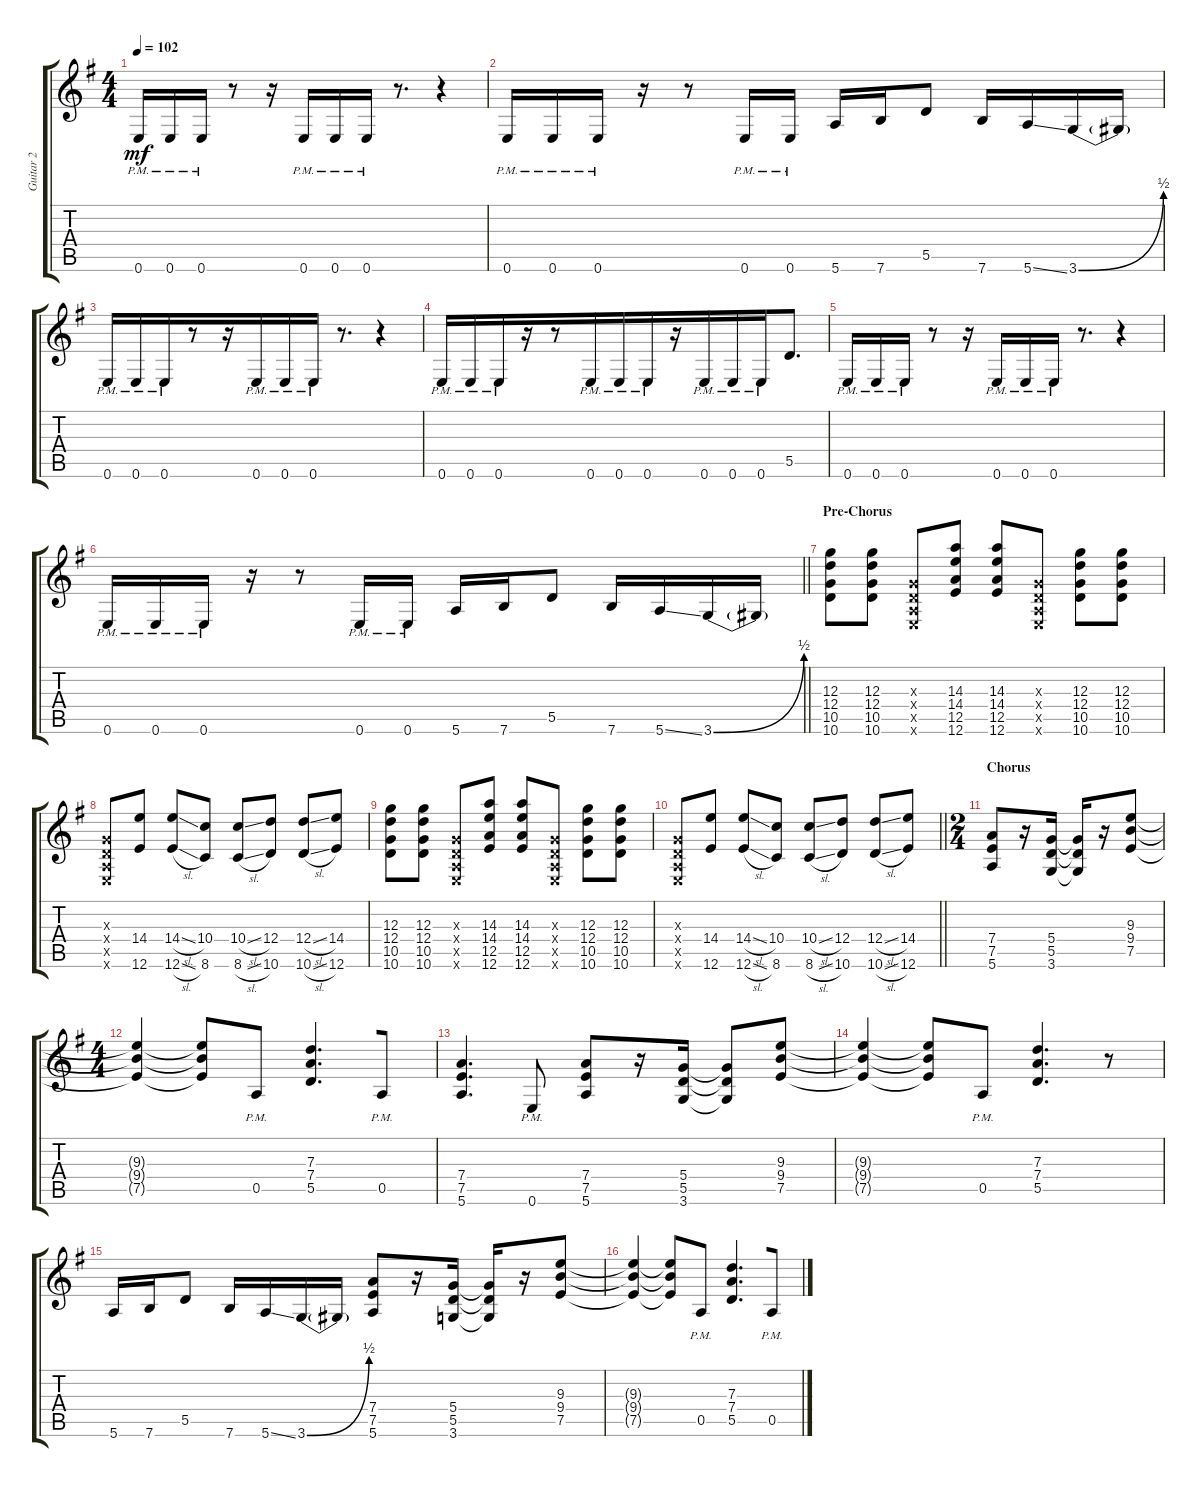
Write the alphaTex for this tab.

\track ("Guitar 2" "Guitar 2") {instrument distortionguitar}
\staff {score tabs}
\tuning (E4 B3 G3 D3 A2 E2) {hide}
\ts (4 4)
\tempo 102
\clef g2
\ks g
0.6{pm}.16{dy mf beam merge} 0.6{pm}.16{beam merge} 0.6{pm}.16 r.8 r.16{beam merge} 0.6{pm}.16 0.6{pm}.16{beam merge} 0.6{pm}.16 r.8{d} r.4 |
0.6{pm}.16{beam merge} 0.6{pm}.16 0.6{pm}.16 r.16{beam merge} r.8{beam merge} 0.6{pm}.16{beam merge} 0.6{pm}.16 5.6.16{beam merge} 7.6.16{beam merge} 5.5.8 7.6.16 5.6{ss}.16 3.6{be (bend 0 0 60 2)}.16 3.6{t}.16 |
0.6{pm}.16{beam merge} 0.6{pm}.16{beam merge} 0.6{pm}.16{beam merge} r.8{beam merge} r.16{beam merge} 0.6{pm}.16{beam merge} 0.6{pm}.16{beam merge} 0.6{pm}.16{beam merge} r.8{d beam merge} r.4 |
0.6{pm}.16{beam merge} 0.6{pm}.16{beam merge} 0.6{pm}.16{beam merge} r.16 r.8{beam merge} 0.6{pm}.16{beam merge} 0.6{pm}.16{beam merge} 0.6{pm}.16{beam merge} r.16{beam merge} 0.6{pm}.16{beam merge} 0.6{pm}.16{beam merge} 0.6{pm}.16{beam merge} 5.5.8{d} |
0.6{pm}.16{beam merge} 0.6{pm}.16{beam merge} 0.6{pm}.16 r.8 r.16{beam merge} 0.6{pm}.16 0.6{pm}.16{beam merge} 0.6{pm}.16 r.8{d} r.4 |
\barLineRight lightlight
0.6{pm}.16{beam merge} 0.6{pm}.16 0.6{pm}.16 r.16{beam merge} r.8{beam merge} 0.6{pm}.16{beam merge} 0.6{pm}.16 5.6.16{beam merge} 7.6.16{beam merge} 5.5.8 7.6.16 5.6{ss}.16 3.6{be (bend 0 0 60 2)}.16 3.6{t}.16 |
\section ("" "Pre-Chorus")
(12.3 12.4 10.5 10.6).8 (12.3 12.4 10.5 10.6).8 (0.3{x} 0.4{x} 0.5{x} 0.6{x}).8 (14.3 14.4 12.5 12.6).8 (14.3 14.4 12.5 12.6).8 (0.3{x} 0.4{x} 0.5{x} 0.6{x}).8 (12.3 12.4 10.5 10.6).8 (12.3 12.4 10.5 10.6).8 |
(0.3{x} 0.4{x} 0.5{x} 0.6{x}).8 (14.4 12.6).8 (14.4{sl} 12.6{sl}).8 (10.4 8.6).8 (10.4{sl} 8.6{sl}).8 (12.4 10.6).8 (12.4{sl} 10.6{sl}).8 (14.4 12.6).8 |
(12.3 12.4 10.5 10.6).8 (12.3 12.4 10.5 10.6).8 (0.3{x} 0.4{x} 0.5{x} 0.6{x}).8 (14.3 14.4 12.5 12.6).8 (14.3 14.4 12.5 12.6).8 (0.3{x} 0.4{x} 0.5{x} 0.6{x}).8 (12.3 12.4 10.5 10.6).8 (12.3 12.4 10.5 10.6).8 |
\barLineRight lightlight
(0.3{x} 0.4{x} 0.5{x} 0.6{x}).8 (14.4 12.6).8 (14.4{sl} 12.6{sl}).8 (10.4 8.6).8 (10.4{sl} 8.6{sl}).8 (12.4 10.6).8 (12.4{sl} 10.6{sl}).8 (14.4 12.6).8 |
\ts (2 4)
\section ("" "Chorus")
(7.4 7.5 5.6).8 r.16 (5.4 5.5 3.6).16 (5.4{t} 5.5{t} 3.6{t}).16 r.16 (9.3 9.4 7.5).8 |
\ts (4 4)
(9.3{t} 9.4{t} 7.5{t}).4 (9.3{t} 9.4{t} 7.5{t}).8 0.5{pm}.8 (7.3 7.4 5.5).4{d beam merge} 0.5{pm}.8 |
(7.4 7.5 5.6).4{d} 0.6{pm}.8 (7.4 7.5 5.6).8 r.16 (5.4 5.5 3.6).16 (5.4{t} 5.5{t} 3.6{t}).8 (9.3 9.4 7.5).8 |
(9.3{t} 9.4{t} 7.5{t}).4 (9.3{t} 9.4{t} 7.5{t}).8 0.5{pm}.8 (7.3 7.4 5.5).4{d} r.8 |
5.6.16{beam merge} 7.6.16{beam merge} 5.5.8 7.6.16 5.6{ss}.16 3.6{be (bend 0 0 60 2)}.16 3.6{t}.16 (7.4 7.5 5.6).8 r.16 (5.4 5.5 3.6).16 (5.4{t} 5.5{t} 3.6{t}).16 r.16 (9.3 9.4 7.5).8 |
(9.3{t} 9.4{t} 7.5{t}).4 (9.3{t} 9.4{t} 7.5{t}).8 0.5{pm}.8 (7.3 7.4 5.5).4{d beam merge} 0.5{pm}.8
